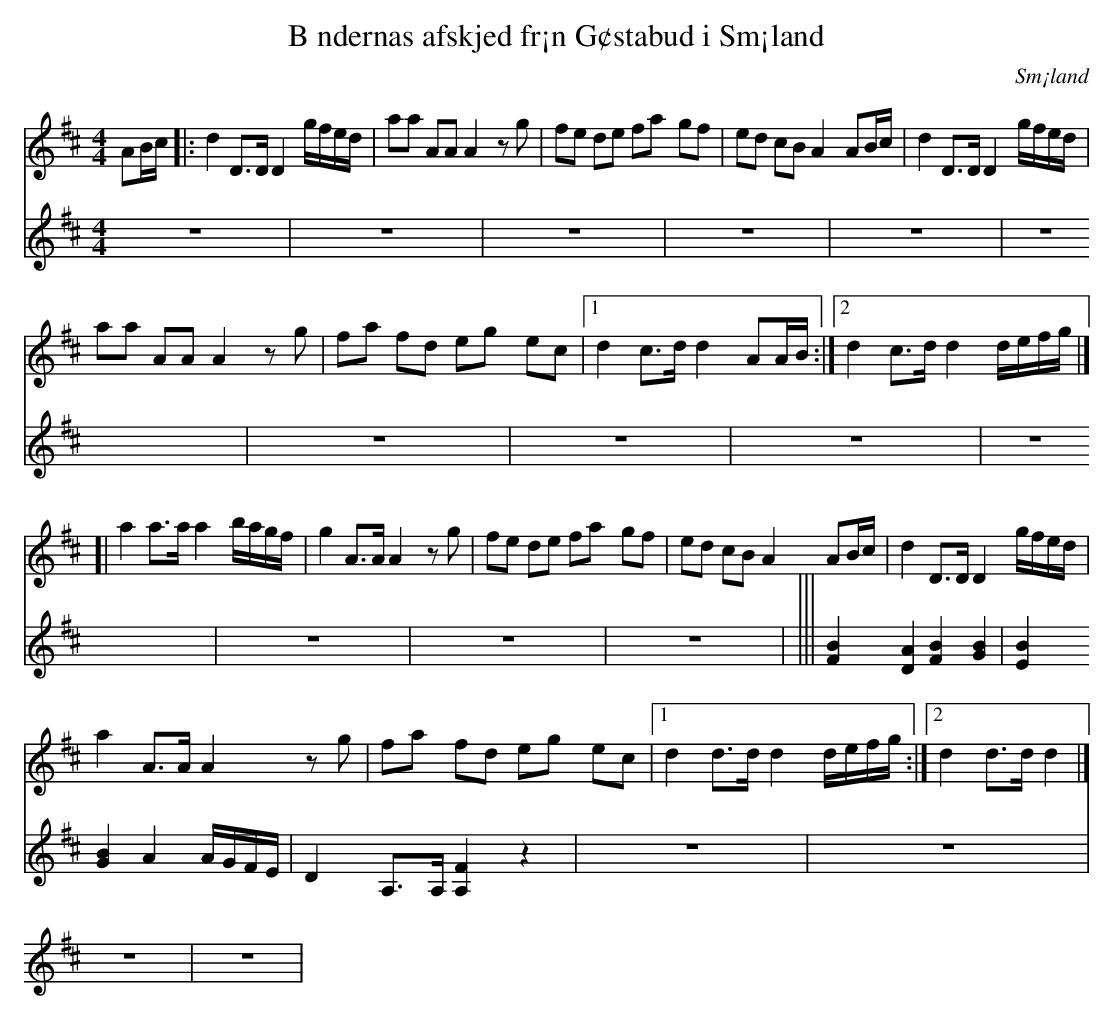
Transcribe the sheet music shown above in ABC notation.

X:1
T:B ndernas afskjed fr¡n G¢stabud i Sm¡land
O:Sm¡land
M:4/4
L:1/16
K:D
[V:1]A2Bc|:d4 D3D D4 gfed|a2a2 A2A2 A4 z2g2|f2e2 d2e2 f2a2 g2f2|e2d2 c2B2 A4 A2Bc|d4 D3D D4 gfed|
[V:2]Z4|z16|z16|z16|z16|z16|
[V:1]a2a2 A2A2 A4 z2g2|f2a2 f2d2 e2g2 e2c2|[1 d4c3d d4 A2AB:|[2 d4 c3d d4 defg|]
[V:2]z16|z16|z16|z16|
[V:1][|a4 a3a a4 bagf|g4 A3A A4 z2g2|f2e2 d2e2 f2a2 g2f2|e2d2 c2B2 A4 A2Bc|d4 D3D D4 gfed|
[V:2]|||[F4 B4][D4 A4][F4 B4][G4 B4]|[E4 B4][G4 B4] A4 AGFE|D4 A,3A, [A,4 F4] z4|
[V:1]a4 A3A A4 z2g2|f2a2 f2d2 e2g2 e2c2|[1 d4 d3d d4 defg:|[2 d4 d3d d4|]
[V:2]z16|z16|z16|z16|
